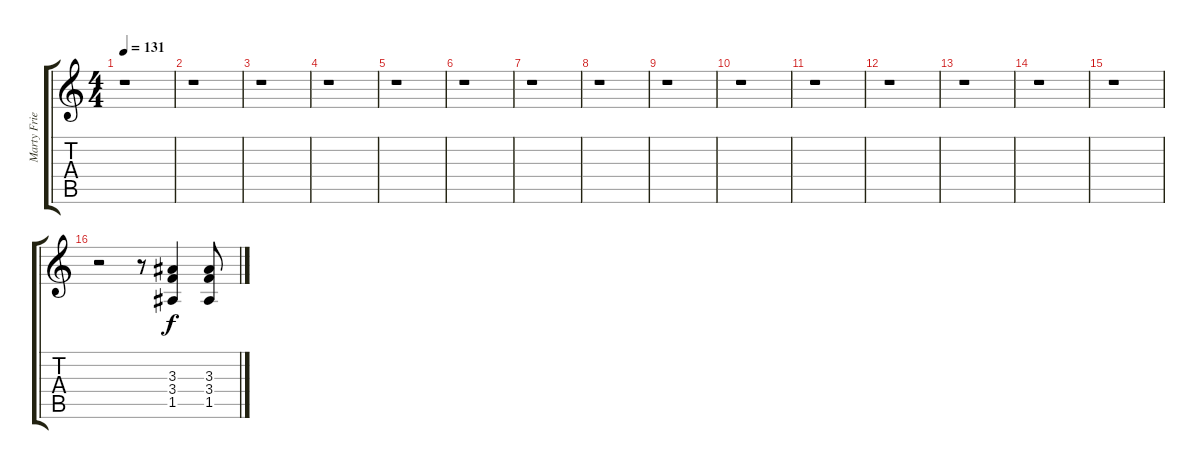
\track ("Marty Friedman" "Marty Frie") {instrument distortionguitar}
\staff {score tabs}
\tuning (E4 B3 G3 D3 A2 E2) {hide}
\ts (4 4)
\tempo 131
\clef g2
\ks c
r.1{dy f instrument distortionguitar} |
r.1 |
r.1 |
r.1 |
r.1 |
r.1 |
r.1 |
r.1 |
r.1 |
r.1 |
r.1 |
r.1 |
r.1 |
r.1 |
r.1 |
r.2 r.8 (3.3 3.4 1.5).4 (3.3 3.4 1.5).8
